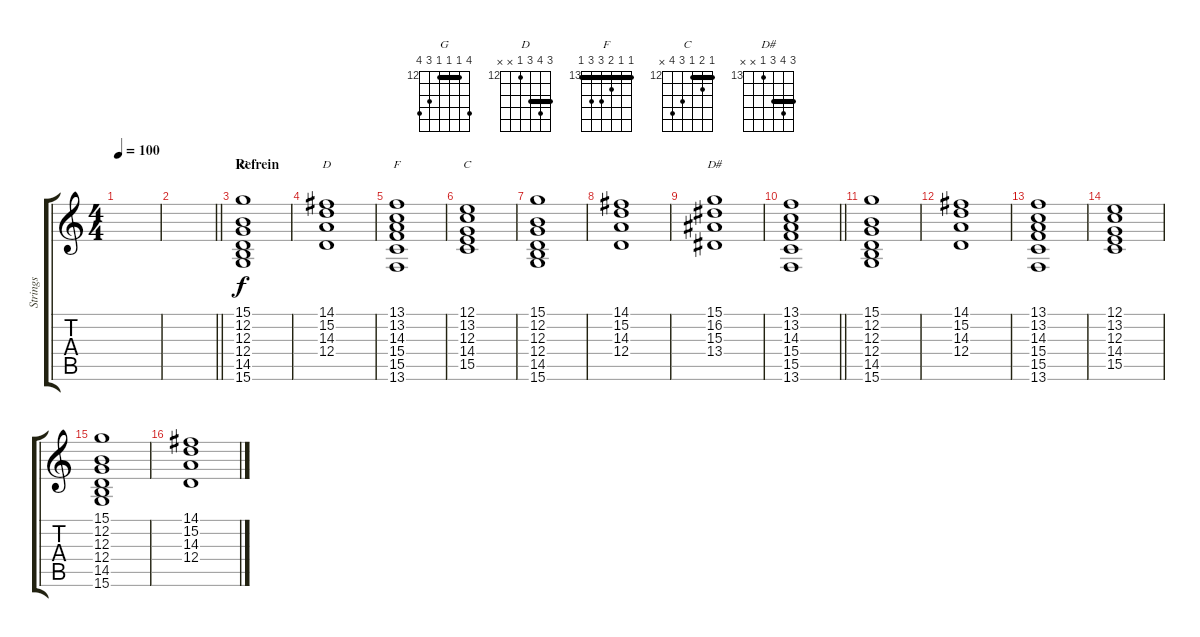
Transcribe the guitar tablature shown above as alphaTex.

\track ("Strings" "Strings") {instrument stringensemble1}
\staff {score tabs}
\tuning (E4 B3 G3 D3 A2 E2) {hide}
\chord ("G" 15 12 12 12 14 15) {firstfret 12 barre 12}
\chord ("D" 14 15 14 12 x x) {firstfret 12 barre 14}
\chord ("F" 13 13 14 15 15 13) {firstfret 13 barre 13}
\chord ("C" 12 13 12 14 15 x) {firstfret 12 barre 12}
\chord ("D#" 15 16 15 13 x x) {firstfret 13 barre 15}
\ts (4 4)
\tempo 100
\clef g2
\ks c
|
\barLineRight lightlight
|
\section ("" "Refrein")
(15.1 12.2 12.3 12.4 14.5 15.6).1{ch "G"} |
(14.1 15.2 14.3 12.4).1{ch "D"} |
(13.1 13.2 14.3 15.4 15.5 13.6).1{ch "F"} |
(12.1 13.2 12.3 14.4 15.5).1{ch "C"} |
(15.1 12.2 12.3 12.4 14.5 15.6).1 |
(14.1 15.2 14.3 12.4).1 |
(15.1 16.2 15.3 13.4).1{ch "D#"} |
\barLineRight lightlight
(13.1 13.2 14.3 15.4 15.5 13.6).1 |
(15.1 12.2 12.3 12.4 14.5 15.6).1 |
(14.1 15.2 14.3 12.4).1 |
(13.1 13.2 14.3 15.4 15.5 13.6).1 |
(12.1 13.2 12.3 14.4 15.5).1 |
(15.1 12.2 12.3 12.4 14.5 15.6).1 |
(14.1 15.2 14.3 12.4).1
